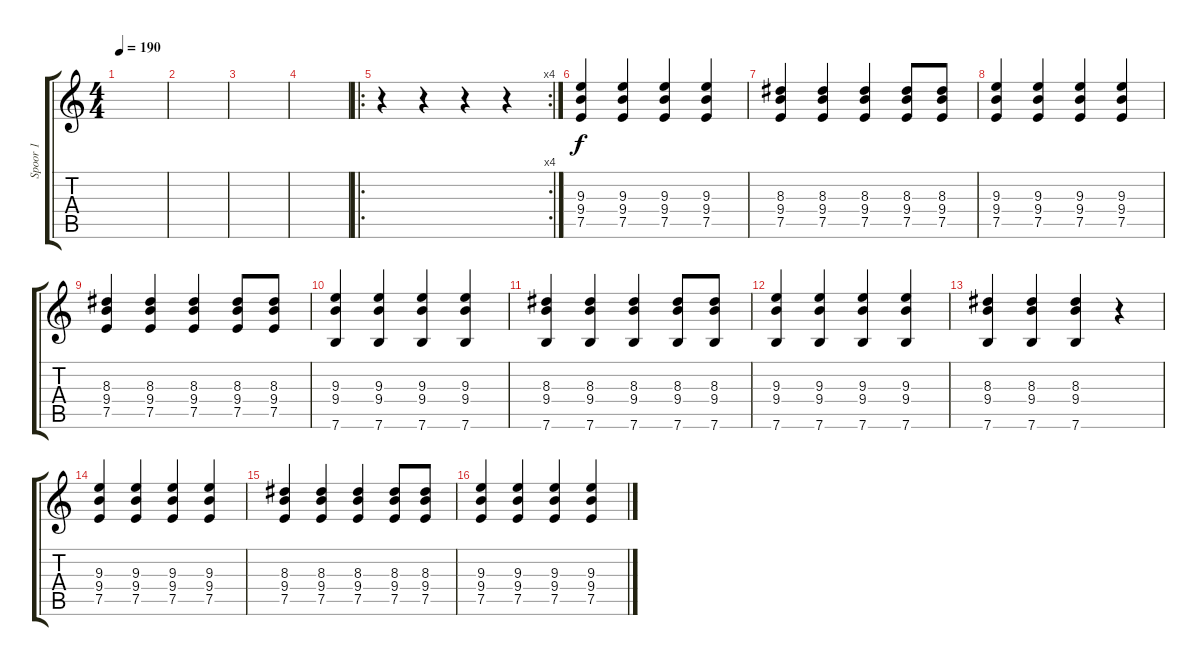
\track ("Spoor 1" "Spoor 1") {instrument acousticguitarsteel}
\staff {score tabs}
\tuning (E4 B3 G3 D3 A2 E2) {hide}
\ts (4 4)
\tempo 190
\clef g2
\ks c
|
|
|
|
\ro
\rc 4
r.4 r.4 r.4 r.4 |
(9.3 9.4 7.5).4 (9.3 9.4 7.5).4 (9.3 9.4 7.5).4 (9.3 9.4 7.5).4 |
(8.3 9.4 7.5).4 (8.3 9.4 7.5).4 (8.3 9.4 7.5).4 (8.3 9.4 7.5).8 (8.3 9.4 7.5).8 |
(9.3 9.4 7.5).4 (9.3 9.4 7.5).4 (9.3 9.4 7.5).4 (9.3 9.4 7.5).4 |
(8.3 9.4 7.5).4 (8.3 9.4 7.5).4 (8.3 9.4 7.5).4 (8.3 9.4 7.5).8 (8.3 9.4 7.5).8 |
(9.3 9.4 7.6).4 (9.3 9.4 7.6).4 (9.3 9.4 7.6).4 (9.3 9.4 7.6).4 |
(8.3 9.4 7.6).4 (8.3 9.4 7.6).4 (8.3 9.4 7.6).4 (8.3 9.4 7.6).8 (8.3 9.4 7.6).8 |
(9.3 9.4 7.6).4 (9.3 9.4 7.6).4 (9.3 9.4 7.6).4 (9.3 9.4 7.6).4 |
(8.3 9.4 7.6).4 (8.3 9.4 7.6).4 (8.3 9.4 7.6).4 r.4 |
(9.3 9.4 7.5).4 (9.3 9.4 7.5).4 (9.3 9.4 7.5).4 (9.3 9.4 7.5).4 |
(8.3 9.4 7.5).4 (8.3 9.4 7.5).4 (8.3 9.4 7.5).4 (8.3 9.4 7.5).8 (8.3 9.4 7.5).8 |
(9.3 9.4 7.5).4 (9.3 9.4 7.5).4 (9.3 9.4 7.5).4 (9.3 9.4 7.5).4
